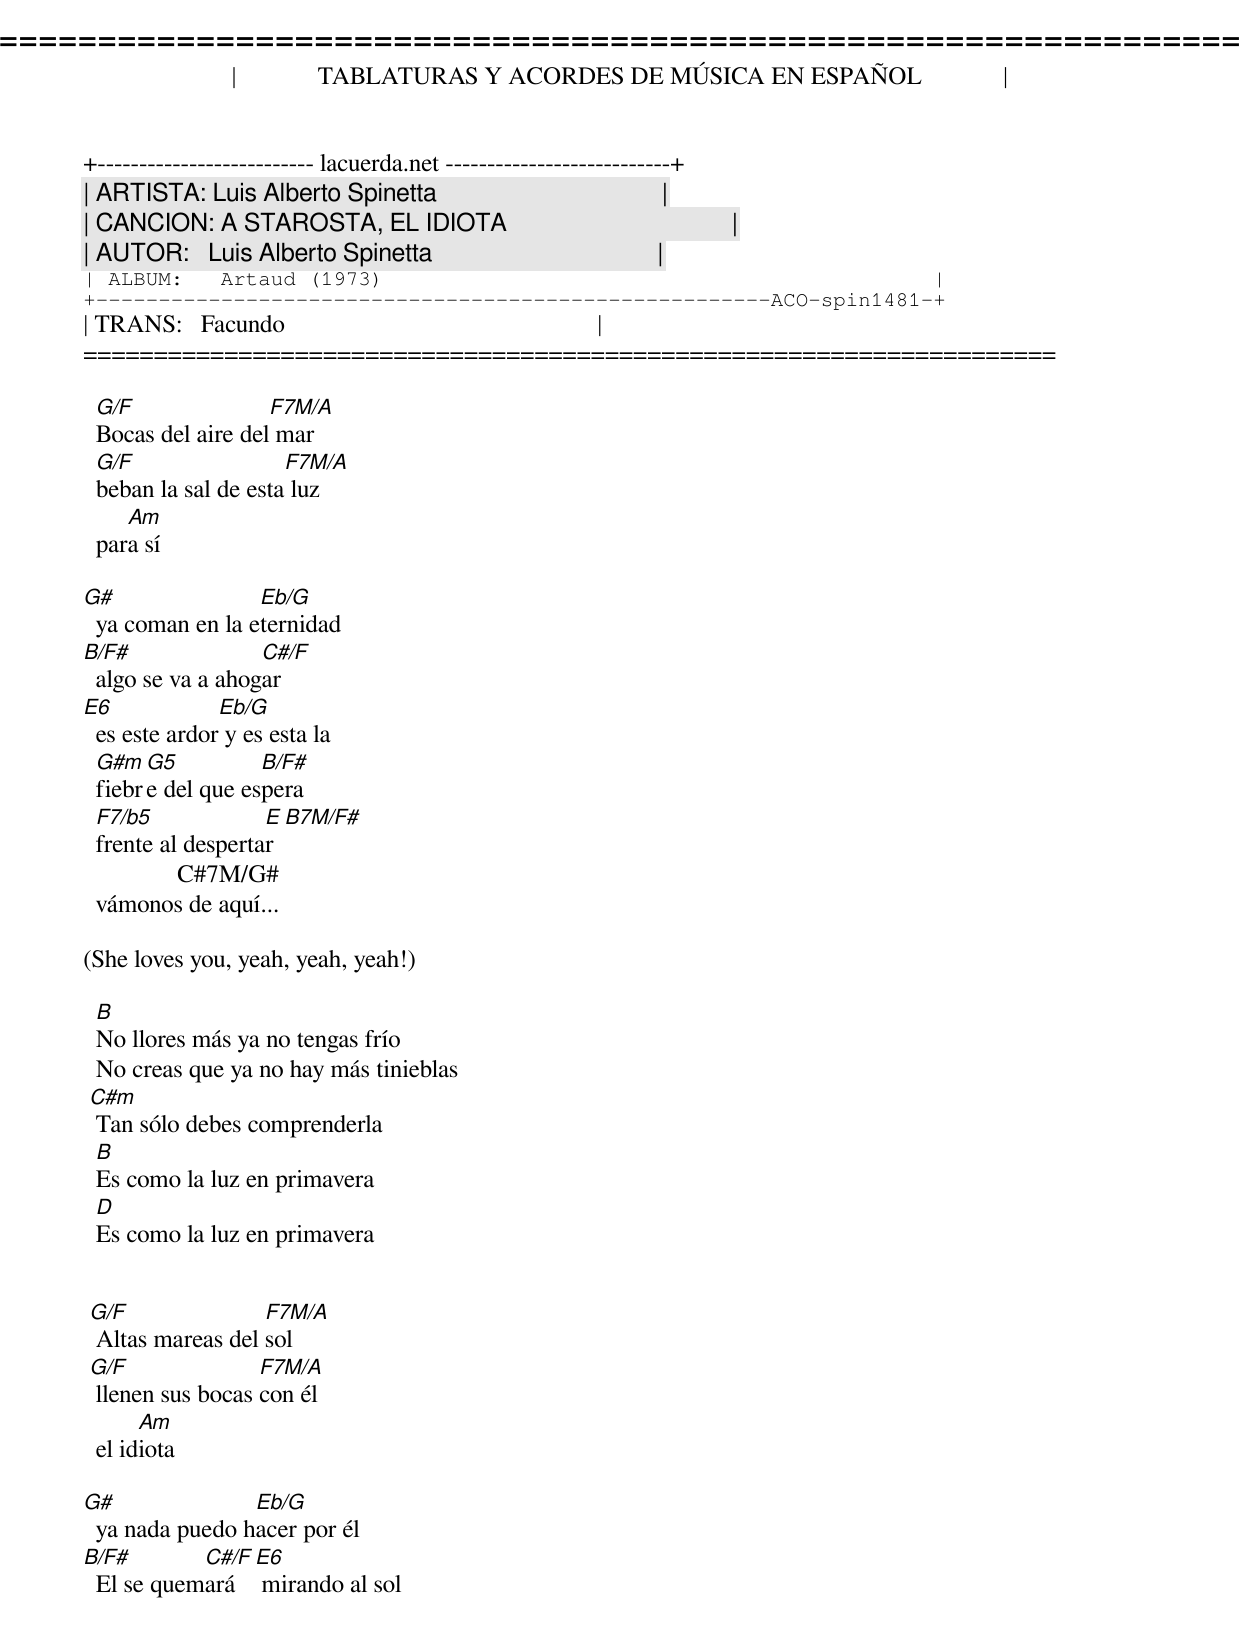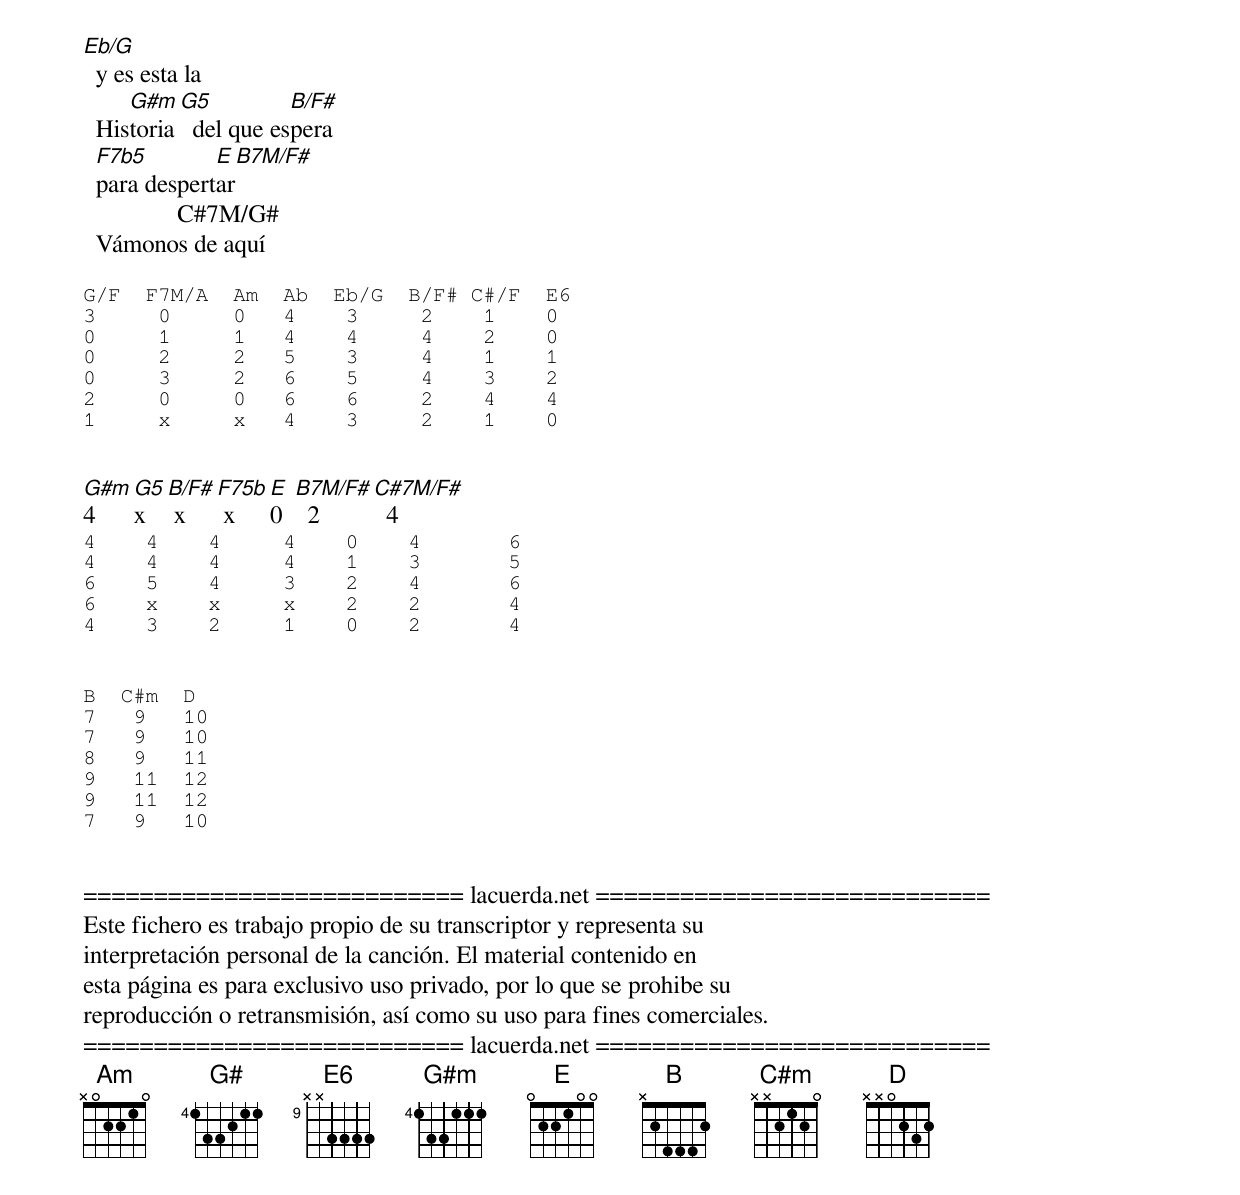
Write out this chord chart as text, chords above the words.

=====================================================================
|             TABLATURAS Y ACORDES DE MÚSICA EN ESPAÑOL             |
+-------------------------- lacuerda.net ---------------------------+
| ARTISTA: Luis Alberto Spinetta                                    |
| CANCION: A STAROSTA, EL IDIOTA                                    |
| AUTOR:   Luis Alberto Spinetta                                    |
| ALBUM:   Artaud (1973)                                            |
+------------------------------------------------------ACO-spin1481-+
| TRANS:   Facundo                                                  |
=====================================================================

  G/F               F7M/A
  Bocas del aire del mar
  G/F                 F7M/A
  beban la sal de esta luz
     Am
  para sí

G#                Eb/G
  ya coman en la eternidad
B/F#               C#/F
  algo se va a ahogar
E6             Eb/G
  es este ardor y es esta la
  G#m  G5          B/F#
  fiebre del que espera
  F7/b5             E     B7M/F#
  frente al despertar
               C#7M/G#
  vámonos de aquí...

(She loves you, yeah, yeah, yeah!)

  B
  No llores más ya no tengas frío
  No creas que ya no hay más tinieblas
 C#m
  Tan sólo debes comprenderla
  B
  Es como la luz en primavera
  D
  Es como la luz en primavera


 G/F               F7M/A
  Altas mareas del sol
 G/F               F7M/A
  llenen sus bocas con él
       Am
  el idiota

G#               Eb/G
  ya nada puedo hacer por él
B/F#        C#/F  E6
  El se quemará    mirando al sol
Eb/G
  y es esta la
     G#m  G5          B/F#
  Historia  del que espera
  F7b5        E      B7M/F#
  para despertar
               C#7M/G#
  Vámonos de aquí

G/F  F7M/A  Am  Ab  Eb/G  B/F# C#/F  E6
3     0     0   4    3     2    1    0
0     1     1   4    4     4    2    0
0     2     2   5    3     4    1    1
0     3     2   6    5     4    3    2
2     0     0   6    6     2    4    4
1     x     x   4    3     2    1    0


G#m  G5  B/F#  F75b  E  B7M/F#  C#7M/F#
4    x    x     x    0    2       4
4    4    4     4    0    4       6
4    4    4     4    1    3       5
6    5    4     3    2    4       6
6    x    x     x    2    2       4
4    3    2     1    0    2       4


B  C#m  D
7   9   10
7   9   10
8   9   11
9   11  12
9   11  12
7   9   10


=========================== lacuerda.net ============================
Este fichero es trabajo propio de su transcriptor y representa su
interpretación personal de la canción. El material contenido en
esta página es para exclusivo uso privado, por lo que se prohibe su
reproducción o retransmisión, así como su uso para fines comerciales.
=========================== lacuerda.net ============================
